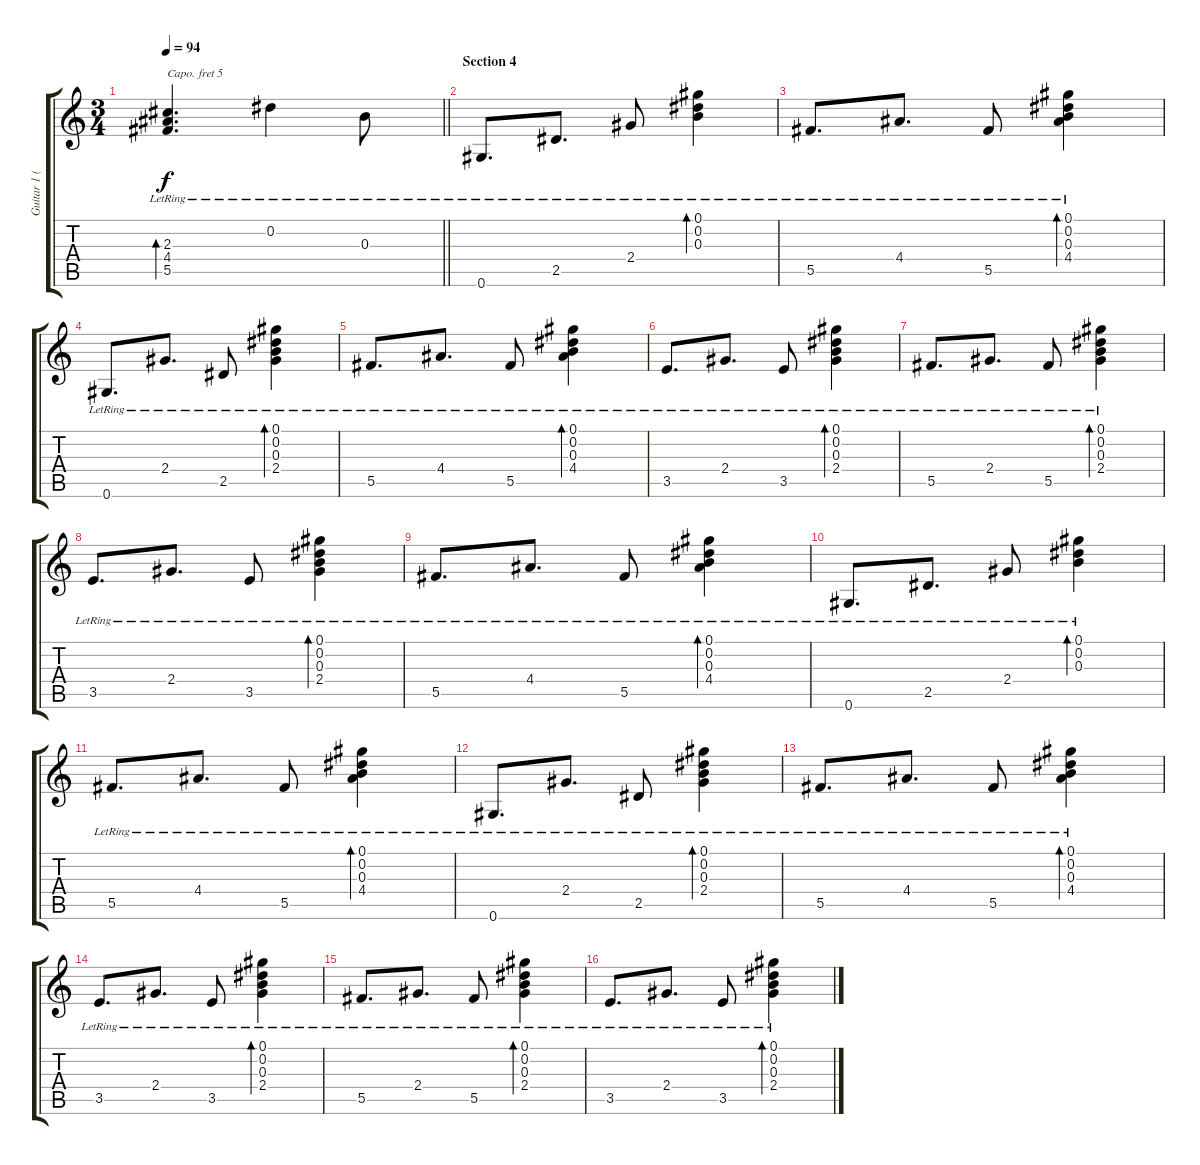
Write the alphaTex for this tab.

\track ("Guitar 1 (Clean w/ Capo on 5th Fret)" "Guitar 1 (") {instrument electricguitarclean}
\staff {score tabs}
\capo 5
\tuning (Eb4 Bb3 Gb3 Db3 Ab2 Eb2) {hide}
\ts (3 4)
\tempo 94
\clef g2
\barLineRight lightlight
\ks c
(2.3{lr} 4.4{lr} 5.5{lr}).4{d bd 120 dy f} 0.2{lr}.4 0.3{lr}.8 |
\section ("" "Section 4")
0.6{lr}.8{d} 2.5{lr}.8{d} 2.4{lr}.8 (0.1{lr} 0.2{lr} 0.3{lr}).4{bd 60} |
5.5{lr}.8{d} 4.4{lr}.8{d} 5.5{lr}.8 (0.1{lr} 0.2{lr} 0.3{lr} 4.4{lr}).4{bd 60} |
0.6{lr}.8{d} 2.4{lr}.8{d} 2.5{lr}.8 (0.1{lr} 0.2{lr} 0.3{lr} 2.4{lr}).4{bd 60} |
5.5{lr}.8{d} 4.4{lr}.8{d} 5.5{lr}.8 (0.1{lr} 0.2{lr} 0.3{lr} 4.4{lr}).4{bd 60} |
3.5{lr}.8{d} 2.4{lr}.8{d} 3.5{lr}.8 (0.1{lr} 0.2{lr} 0.3{lr} 2.4{lr}).4{bd 60} |
5.5{lr}.8{d} 2.4{lr}.8{d} 5.5{lr}.8 (0.1{lr} 0.2{lr} 0.3{lr} 2.4{lr}).4{bd 60} |
3.5{lr}.8{d} 2.4{lr}.8{d} 3.5{lr}.8 (0.1{lr} 0.2{lr} 0.3{lr} 2.4{lr}).4{bd 60} |
5.5{lr}.8{d} 4.4{lr}.8{d} 5.5{lr}.8 (0.1{lr} 0.2{lr} 0.3{lr} 4.4{lr}).4{bd 60} |
0.6{lr}.8{d} 2.5{lr}.8{d} 2.4{lr}.8 (0.1{lr} 0.2{lr} 0.3{lr}).4{bd 60} |
5.5{lr}.8{d} 4.4{lr}.8{d} 5.5{lr}.8 (0.1{lr} 0.2{lr} 0.3{lr} 4.4{lr}).4{bd 60} |
0.6{lr}.8{d} 2.4{lr}.8{d} 2.5{lr}.8 (0.1{lr} 0.2{lr} 0.3{lr} 2.4{lr}).4{bd 60} |
5.5{lr}.8{d} 4.4{lr}.8{d} 5.5{lr}.8 (0.1{lr} 0.2{lr} 0.3{lr} 4.4{lr}).4{bd 60} |
3.5{lr}.8{d} 2.4{lr}.8{d} 3.5{lr}.8 (0.1{lr} 0.2{lr} 0.3{lr} 2.4{lr}).4{bd 60} |
5.5{lr}.8{d} 2.4{lr}.8{d} 5.5{lr}.8 (0.1{lr} 0.2{lr} 0.3{lr} 2.4{lr}).4{bd 60} |
3.5{lr}.8{d} 2.4{lr}.8{d} 3.5{lr}.8 (0.1{lr} 0.2{lr} 0.3{lr} 2.4{lr}).4{bd 60}
